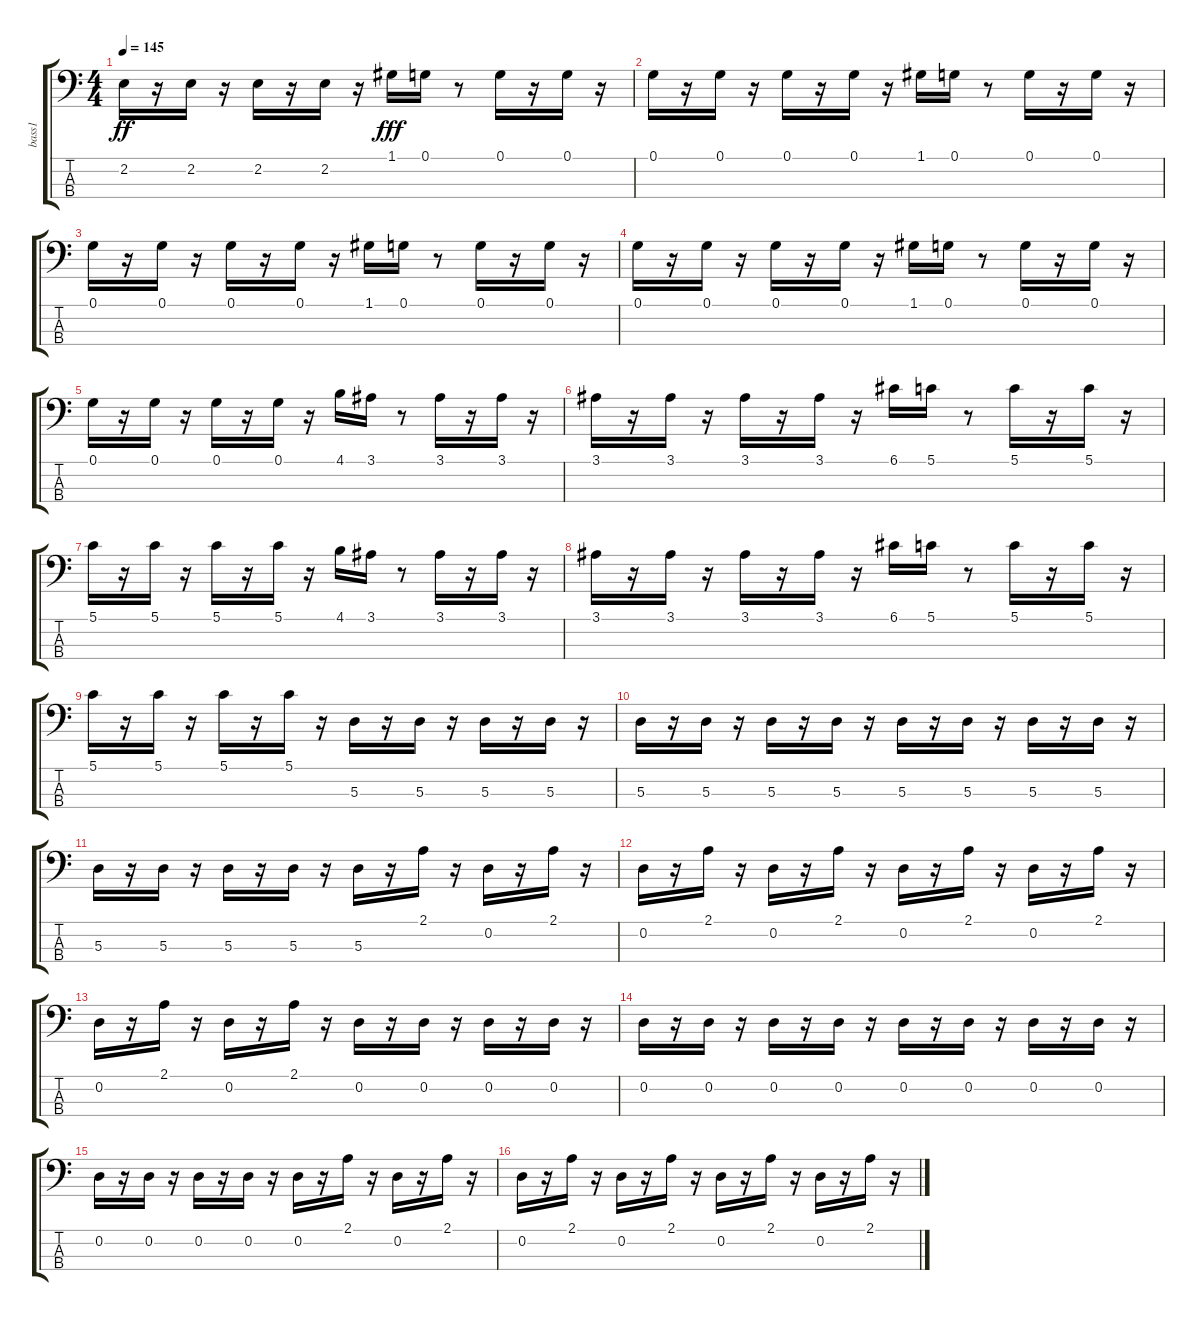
\track ("bass1" "bass1") {instrument electricbassfinger}
\staff {score tabs}
\tuning (G2 D2 A1 E1) {hide}
\ts (4 4)
\tempo 145
\clef f4
\ks c
2.2.16{dy ff} r.16 2.2.16 r.16 2.2.16 r.16 2.2.16 r.16 1.1.16{dy fff} 0.1.16 r.8 0.1.16 r.16 0.1.16 r.16 |
0.1.16 r.16 0.1.16 r.16 0.1.16 r.16 0.1.16 r.16 1.1.16 0.1.16 r.8 0.1.16 r.16 0.1.16 r.16 |
0.1.16 r.16 0.1.16 r.16 0.1.16 r.16 0.1.16 r.16 1.1.16 0.1.16 r.8 0.1.16 r.16 0.1.16 r.16 |
0.1.16 r.16 0.1.16 r.16 0.1.16 r.16 0.1.16 r.16 1.1.16 0.1.16 r.8 0.1.16 r.16 0.1.16 r.16 |
0.1.16 r.16 0.1.16 r.16 0.1.16 r.16 0.1.16 r.16 4.1.16 3.1.16 r.8 3.1.16 r.16 3.1.16 r.16 |
3.1.16 r.16 3.1.16 r.16 3.1.16 r.16 3.1.16 r.16 6.1.16 5.1.16 r.8 5.1.16 r.16 5.1.16 r.16 |
5.1.16 r.16 5.1.16 r.16 5.1.16 r.16 5.1.16 r.16 4.1.16 3.1.16 r.8 3.1.16 r.16 3.1.16 r.16 |
3.1.16 r.16 3.1.16 r.16 3.1.16 r.16 3.1.16 r.16 6.1.16 5.1.16 r.8 5.1.16 r.16 5.1.16 r.16 |
5.1.16 r.16 5.1.16 r.16 5.1.16 r.16 5.1.16 r.16 5.3.16 r.16 5.3.16 r.16 5.3.16 r.16 5.3.16 r.16 |
5.3.16 r.16 5.3.16 r.16 5.3.16 r.16 5.3.16 r.16 5.3.16 r.16 5.3.16 r.16 5.3.16 r.16 5.3.16 r.16 |
5.3.16 r.16 5.3.16 r.16 5.3.16 r.16 5.3.16 r.16 5.3.16 r.16 2.1.16 r.16 0.2.16 r.16 2.1.16 r.16 |
0.2.16 r.16 2.1.16 r.16 0.2.16 r.16 2.1.16 r.16 0.2.16 r.16 2.1.16 r.16 0.2.16 r.16 2.1.16 r.16 |
0.2.16 r.16 2.1.16 r.16 0.2.16 r.16 2.1.16 r.16 0.2.16 r.16 0.2.16 r.16 0.2.16 r.16 0.2.16 r.16 |
0.2.16 r.16 0.2.16 r.16 0.2.16 r.16 0.2.16 r.16 0.2.16 r.16 0.2.16 r.16 0.2.16 r.16 0.2.16 r.16 |
0.2.16 r.16 0.2.16 r.16 0.2.16 r.16 0.2.16 r.16 0.2.16 r.16 2.1.16 r.16 0.2.16 r.16 2.1.16 r.16 |
0.2.16 r.16 2.1.16 r.16 0.2.16 r.16 2.1.16 r.16 0.2.16 r.16 2.1.16 r.16 0.2.16 r.16 2.1.16 r.16
